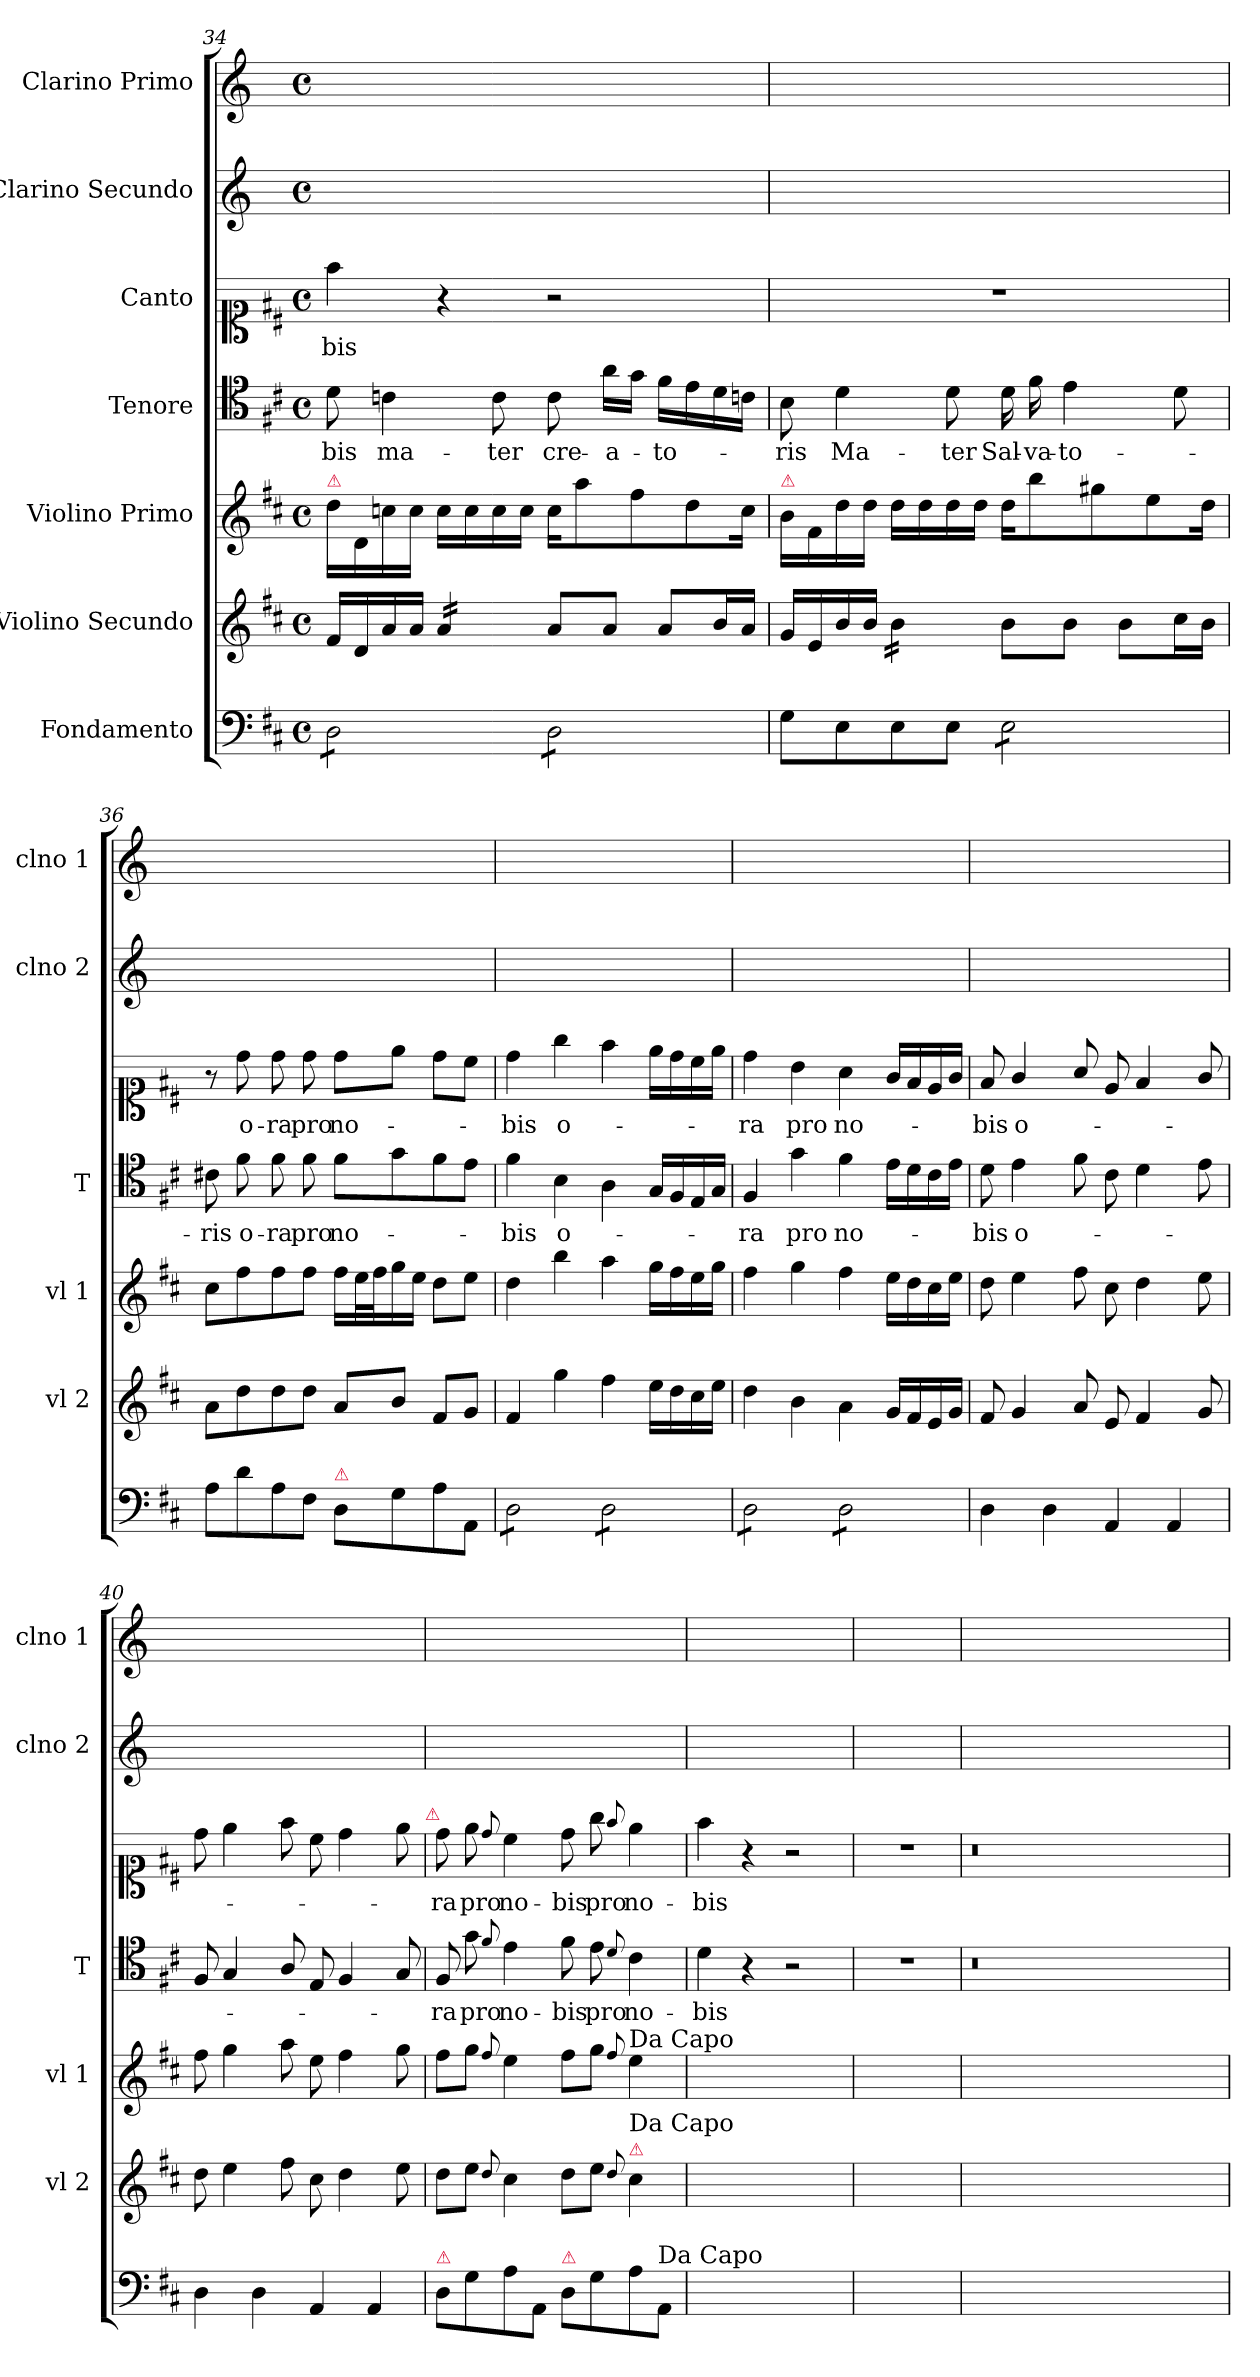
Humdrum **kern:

**kern	**kern	**kern	**kern	**text	**kern	**text	**kern	**kern
*part7	*part6	*part5	*part4	*part4	*part3	*part3	*part2	*part1
*staff7	*staff6	*staff5	*staff4	*staff4	*staff3	*staff3	*staff2	*staff1
*I"Fondamento	*I"Violino Secundo	*I"Violino Primo	*I"Tenore	*	*I"Canto	*	*I"Clarino Secundo	*I"Clarino Primo
*	*I'vl 2	*I'vl 1	*I'T	*	*	*	*I'clno 2	*I'clno 1
*clefF4	*clefG2	*clefG2	*clefC4	*	*clefC1	*	*clefG2	*clefG2
*	*	*	*	*	*	*	*ITrd-1c-2	*ITrd-1c-2
*k[f#c#]	*k[f#c#]	*k[f#c#]	*k[f#c#]	*	*k[f#c#]	*	*k[f#c#]	*k[f#c#]
*M4/4	*M4/4	*M4/4	*M4/4	*	*M4/4	*	*M4/4	*M4/4
*met(c)	*met(c)	*met(c)	*met(c)	*	*met(c)	*	*met(c)	*met(c)
=34	=34	=34	=34	=34	=34	=34	=34	=34
!	!	!LO:TX:a:color=crimson:t=⚠	!	!	!	!	!	!
*tremolo	*	*	*	*	*	*	*	*
8D\L	16f#/LL	16dd\LL	8d\	-bis	4ff#\	-bis	1ryy	1ryy
.	16d/	16d/	.	.	.	.	.	.
8D\	16a/	16ccn\	4cn\	ma-	.	.	.	.
.	16a/JJ	16cc\JJ	.	.	.	.	.	.
*	*tremolo	*	*	*	*	*	*	*
8D\	16a/LL	16cc\LL	.	.	4r	.	.	.
.	16a/	16cc\	.	.	.	.	.	.
8D\J	16a/	16cc\	8c\	-ter	.	.	.	.
.	16a/JJ	16cc\JJ	.	.	.	.	.	.
*	*Xtremolo	*	*	*	*	*	*	*
8D\L	8a/L	16cc\KL	8c\	cre-	2r	.	.	.
.	.	8aa\	.	.	.	.	.	.
8D\	8a/J	.	16a\LL	-a-	.	.	.	.
.	.	8ff#\	16g\JJ	.	.	.	.	.
8D\	8a/L	.	16f#\LL	-to-	.	.	.	.
.	.	8dd\	16e\	.	.	.	.	.
8D\J	16b/L	.	16d\	.	.	.	.	.
*Xtremolo	*	*	*	*	*	*	*	*
.	16a/JJ	16cc\Jk	16cn\JJ	.	.	.	.	.
=35	=35	=35	=35	=35	=35	=35	=35	=35
!	!	!LO:TX:a:color=crimson:t=⚠	!	!	!	!	!	!
8G\L	16g/LL	16b\LL	8B\	-ris	1r	.	1ryy	1ryy
.	16e/	16f#/	.	.	.	.	.	.
8E\	16b/	16dd\	4d\	Ma-	.	.	.	.
.	16b/JJ	16dd\JJ	.	.	.	.	.	.
*	*tremolo	*	*	*	*	*	*	*
8E\	16b\LL	16dd\LL	.	.	.	.	.	.
.	16b\	16dd\	.	.	.	.	.	.
8E\J	16b\	16dd\	8d\	-ter	.	.	.	.
.	16b\JJ	16dd\JJ	.	.	.	.	.	.
*	*Xtremolo	*	*	*	*	*	*	*
*tremolo	*	*	*	*	*	*	*	*
8E\L	8b\L	16dd\KL	16d\	Sal-	.	.	.	.
.	.	8bb\	16f#\	-va-	.	.	.	.
8E\	8b\J	.	4e\	-to-	.	.	.	.
.	.	8gg#X\	.	.	.	.	.	.
8E\	8b\L	.	.	.	.	.	.	.
.	.	8ee\	.	.	.	.	.	.
8E\J	16cc#\L	.	8d\	.	.	.	.	.
*Xtremolo	*	*	*	*	*	*	*	*
.	16b\JJ	16dd\Jk	.	.	.	.	.	.
=36	=36	=36	=36	=36	=36	=36	=36	=36
8A\L	8a\L	8cc#\L	8c#X\	-ris	8r	.	1ryy	1ryy
8d\	8dd\	8ff#\	8f#\	o-	8dd\	o-	.	.
8A\	8dd\	8ff#\	8f#\	-ra	8dd\	-ra	.	.
8F#\J	8dd\J	8ff#\J	8f#\	pro	8dd\	pro	.	.
!LO:TX:a:color=crimson:t=⚠	!	!	!	!	!	!	!	!
8D\L	8a/L	16ff#\LL	8f#\L	no-	8dd\L	no-	.	.
.	.	32ee\L	.	.	.	.	.	.
.	.	32ff#\J	.	.	.	.	.	.
8G\	8b/J	16gg\	8g\	.	8ee\J	.	.	.
.	.	16ee\JJ	.	.	.	.	.	.
8A\	8f#/L	8dd\L	8f#\	.	8dd\L	.	.	.
8AA/J	8g/J	8ee\J	8e\J	.	8cc#\J	.	.	.
=37	=37	=37	=37	=37	=37	=37	=37	=37
*tremolo	*	*	*	*	*	*	*	*
8D\L	4f#/	4dd\	4f#\	-bis	4dd\	-bis	1ryy	1ryy
8D\	.	.	.	.	.	.	.	.
8D\	4gg\	4bb\	4B\	o-	4gg\	o-	.	.
8D\J	.	.	.	.	.	.	.	.
8D\L	4ff#\	4aa\	4A\	.	4ff#\	.	.	.
8D\	.	.	.	.	.	.	.	.
8D\	16ee\LL	16gg\LL	16G/LL	.	16ee\LL	.	.	.
.	16dd\	16ff#\	16F#/	.	16dd\	.	.	.
8D\J	16cc#\	16ee\	16E/	.	16cc#\	.	.	.
.	16ee\JJ	16gg\JJ	16G/JJ	.	16ee\JJ	.	.	.
=38	=38	=38	=38	=38	=38	=38	=38	=38
8D\L	4dd\	4ff#\	4F#/	-ra	4dd\	-ra	1ryy	1ryy
8D\	.	.	.	.	.	.	.	.
8D\	4b\	4gg\	4g\	pro	4b\	pro	.	.
8D\J	.	.	.	.	.	.	.	.
8D\L	4a\	4ff#\	4f#\	no-	4a\	no-	.	.
8D\	.	.	.	.	.	.	.	.
8D\	16g/LL	16ee\LL	16e\LL	.	16g/LL	.	.	.
.	16f#/	16dd\	16d\	.	16f#/	.	.	.
8D\J	16e/	16cc#\	16c#\	.	16e/	.	.	.
*Xtremolo	*	*	*	*	*	*	*	*
.	16g/JJ	16ee\JJ	16e\JJ	.	16g/JJ	.	.	.
=39	=39	=39	=39	=39	=39	=39	=39	=39
4D\	8f#/	8dd\	8d\	-bis	8f#/	-bis	1ryy	1ryy
.	4g/	4ee\	4e\	o-	4g/	o-	.	.
4D\	.	.	.	.	.	.	.	.
.	8a/	8ff#\	8f#\	.	8a/	.	.	.
4AA/	8e/	8cc#\	8c#\	.	8e/	.	.	.
.	4f#/	4dd\	4d\	.	4f#/	.	.	.
4AA/	.	.	.	.	.	.	.	.
.	8g/	8ee\	8e\	.	8g/	.	.	.
=40	=40	=40	=40	=40	=40	=40	=40	=40
4D\	8dd\	8ff#\	8F#/	.	8dd\	.	1ryy	1ryy
.	4ee\	4gg\	4G/	.	4ee\	.	.	.
4D\	.	.	.	.	.	.	.	.
.	8ff#\	8aa\	8A/	.	8ff#\	.	.	.
4AA/	8cc#\	8ee\	8E/	.	8cc#\	.	.	.
.	4dd\	4ff#\	4F#/	.	4dd\	.	.	.
4AA/	.	.	.	.	.	.	.	.
.	8ee\	8gg\	8G/	.	8ee\	.	.	.
!	!	!	!	!	!LO:TX:a:color=crimson:t=⚠	!	!	!
=41	=41	=41	=41	=41	=41	=41	=41	=41
!LO:TX:a:color=crimson:t=⚠	!	!	!	!	!	!	!	!
8D\L	8dd\L	8ff#\L	8F#/	-ra	8dd\	-ra	1ryy	1ryy
8G\	8ee\J	8gg\J	8g\	pro	8ee\	pro	.	.
.	8qqdd/	8qqff#/	8qqf#/	.	8qqdd/	.	.	.
8A\	4cc#\	4ee\	4e\	no-	4cc#\	no-	.	.
8AA/J	.	.	.	.	.	.	.	.
!LO:TX:a:color=crimson:t=⚠	!	!	!	!	!	!	!	!
8D\L	8dd\L	8ff#\L	8f#\	-bis	8dd\	-bis	.	.
8G\	8ee\J	8gg\J	8e\	pro	8gg\	pro	.	.
.	8qqdd/	8qqff#/	8qqd/	.	8qqff#/	.	.	.
!	!	!LO:TX:a:t=Da Capo	!	!	!	!	!	!
!	!LO:TX:a:color=crimson:t=⚠	!	!	!	!	!	!	!
!	!LO:TX:a:t=Da Capo	!	!	!	!	!	!	!
8A\	4cc#\	4ee\	4c#\	no-	4ee\	no-	.	.
!LO:TX:a:t=Da Capo	!	!	!	!	!	!	!	!
8AA/J	.	.	.	.	.	.	.	.
=42	=42	=42	=42	=42	=42	=42	=42	=42
1ryy	1ryy	1ryy	4d\	-bis	4ff#\	-bis	1ryy	1ryy
.	.	.	4r	.	4r	.	.	.
.	.	.	2r	.	2r	.	.	.
=43	=43	=43	=43	=43	=43	=43	=43	=43
1ryy	1ryy	1ryy	1r	.	1r	.	1ryy	1ryy
=44	=44	=44	=44	=44	=44	=44	=44	=44
1ryy	1ryy	1ryy	0.r	.	0.r	.	1ryy	1ryy
0ryy	0ryy	0ryy	.	.	.	.	0ryy	0ryy
=	=	=	=	=	=	=	=	=
*-	*-	*-	*-	*-	*-	*-	*-	*-
